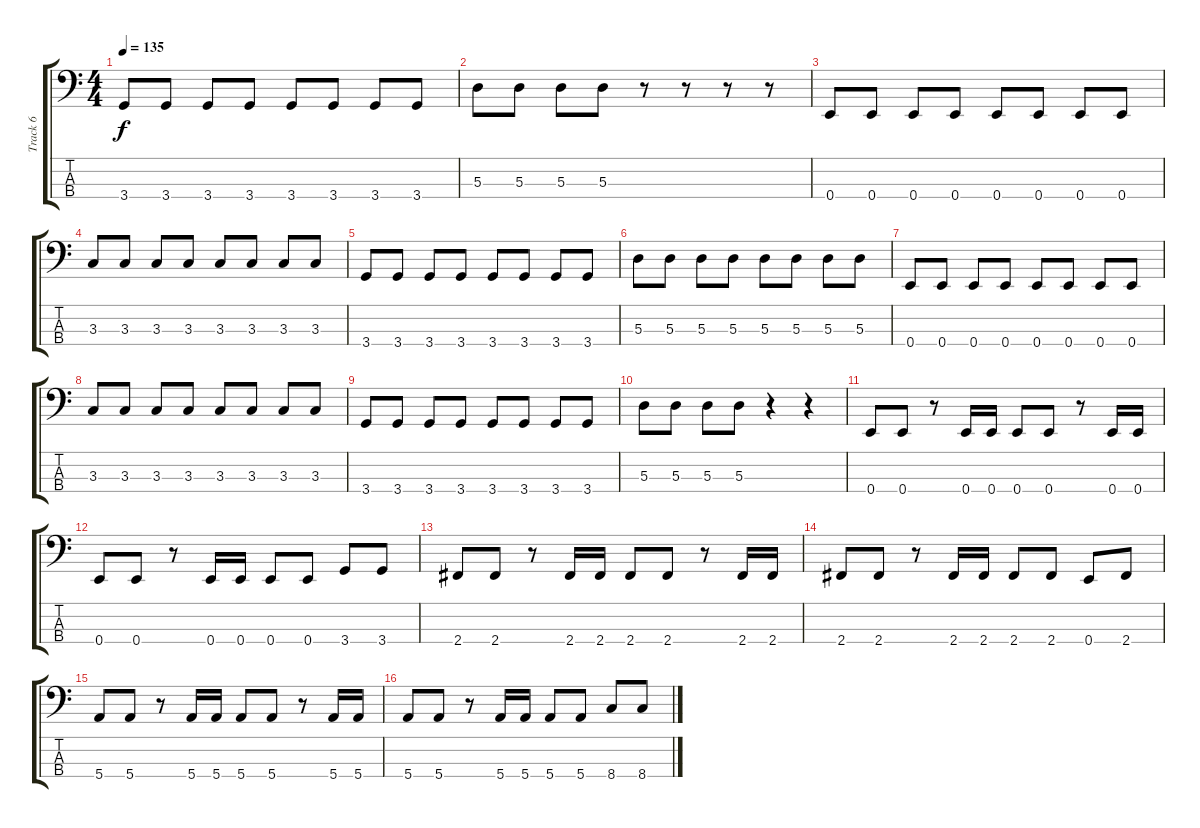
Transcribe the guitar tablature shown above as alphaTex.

\track ("Track 6" "Track 6") {instrument electricbassfinger}
\staff {score tabs}
\tuning (G2 D2 A1 E1) {hide}
\ts (4 4)
\tempo 135
\clef f4
\ks c
3.4.8{dy f} 3.4.8 3.4.8 3.4.8 3.4.8 3.4.8 3.4.8 3.4.8 |
5.3.8 5.3.8 5.3.8 5.3.8 r.8 r.8 r.8 r.8 |
0.4.8 0.4.8 0.4.8 0.4.8 0.4.8 0.4.8 0.4.8 0.4.8 |
3.3.8 3.3.8 3.3.8 3.3.8 3.3.8 3.3.8 3.3.8 3.3.8 |
3.4.8 3.4.8 3.4.8 3.4.8 3.4.8 3.4.8 3.4.8 3.4.8 |
5.3.8 5.3.8 5.3.8 5.3.8 5.3.8 5.3.8 5.3.8 5.3.8 |
0.4.8 0.4.8 0.4.8 0.4.8 0.4.8 0.4.8 0.4.8 0.4.8 |
3.3.8 3.3.8 3.3.8 3.3.8 3.3.8 3.3.8 3.3.8 3.3.8 |
3.4.8 3.4.8 3.4.8 3.4.8 3.4.8 3.4.8 3.4.8 3.4.8 |
5.3.8 5.3.8 5.3.8 5.3.8 r.4 r.4 |
0.4.8 0.4.8 r.8 0.4.16 0.4.16 0.4.8 0.4.8 r.8 0.4.16 0.4.16 |
0.4.8 0.4.8 r.8 0.4.16 0.4.16 0.4.8 0.4.8 3.4.8 3.4.8 |
2.4.8 2.4.8 r.8 2.4.16 2.4.16 2.4.8 2.4.8 r.8 2.4.16 2.4.16 |
2.4.8 2.4.8 r.8 2.4.16 2.4.16 2.4.8 2.4.8 0.4.8 2.4.8 |
5.4.8 5.4.8 r.8 5.4.16 5.4.16 5.4.8 5.4.8 r.8 5.4.16 5.4.16 |
5.4.8 5.4.8 r.8 5.4.16 5.4.16 5.4.8 5.4.8 8.4.8 8.4.8
